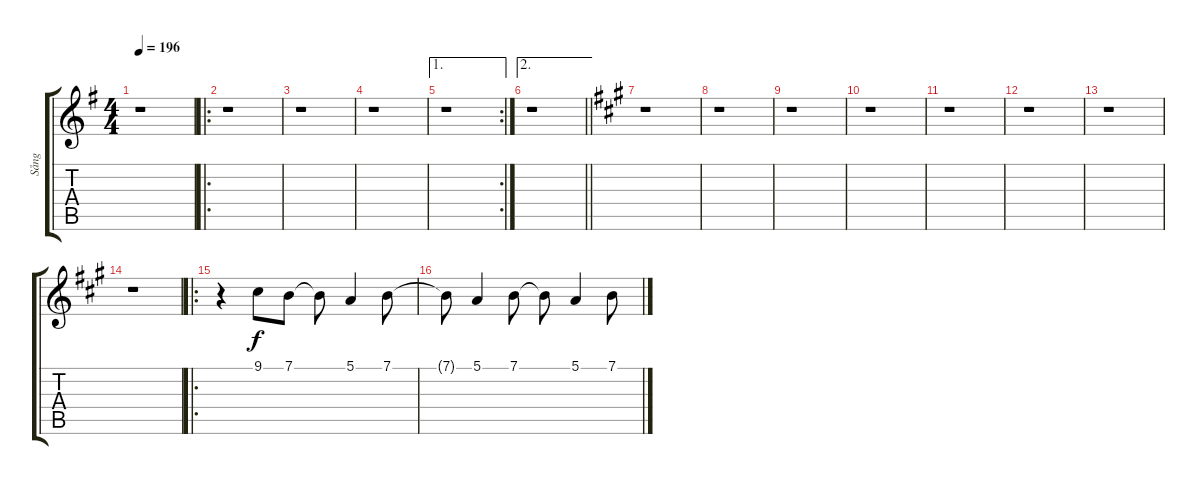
\track ("Sång" "Sång") {instrument altosax}
\staff {score tabs}
\tuning (E4 B3 G3 D3 A2 E2) {hide}
\ts (4 4)
\tempo 196
\clef g2
\ks g
r.1{dy f instrument altosax} |
\ro
r.1 |
r.1 |
r.1 |
\ae 1
\rc 2
r.1 |
\ae 2
\barLineRight lightlight
r.1 |
\ks a
r.1 |
r.1 |
r.1 |
r.1 |
r.1 |
r.1 |
r.1 |
r.1 |
\ro
r.4 9.1.8 7.1.8 7.1{t}.8 5.1.4 7.1.8 |
7.1{t}.8 5.1.4 7.1.8 7.1{t}.8 5.1.4 7.1.8
